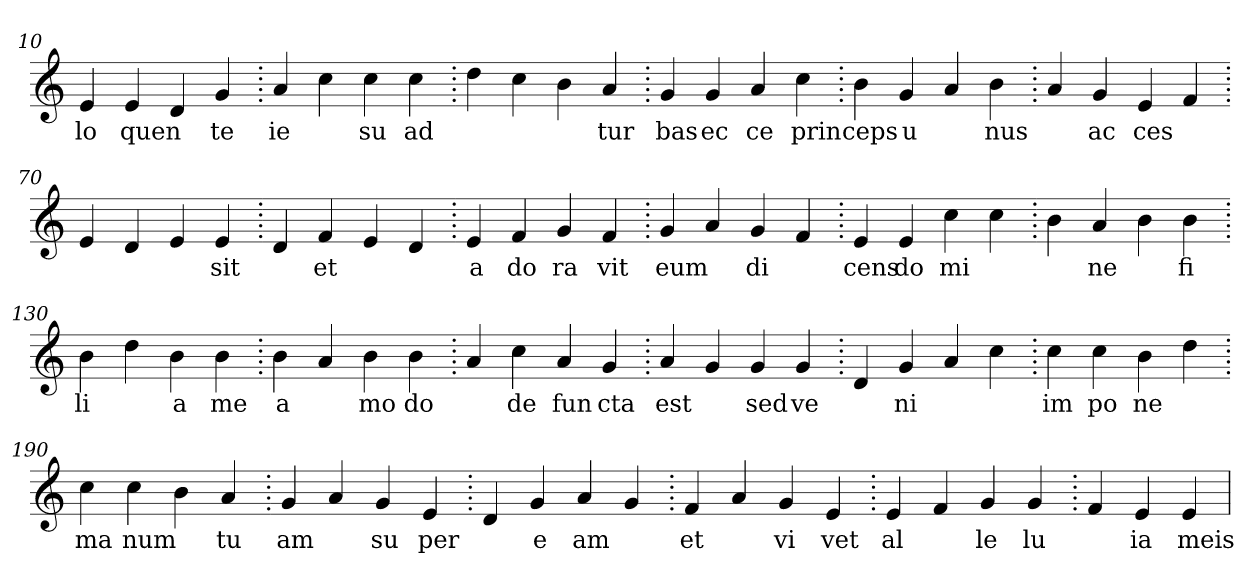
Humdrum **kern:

**kern	**text
*part1	*part1
*staff1	*staff1
*clefG2	*
=10.	=10.
4e	lo
4e	quen
4d	.
4g	te
=20.	=20.
4a	ie
4cc	.
4cc	su
4cc	ad
=30.	=30.
4dd	.
4cc	.
4b	.
4a	tur
=40.	=40.
4g	bas
4g	ec
4a	ce
4cc	prin
=50.	=50.
4b	ceps
4g	u
4a	.
4b	nus
=60.	=60.
4a	.
4g	ac
4e	ces
4f	.
=70.	=70.
4e	.
4d	.
4e	.
4e	sit
=80.	=80.
4d	.
4f	et
4e	.
4d	.
=90.	=90.
4e	a
4f	do
4g	ra
4f	vit
=100.	=100.
4g	eum
4a	.
4g	di
4f	.
=110.	=110.
4e	cens
4e	do
4cc	mi
4cc	.
=120.	=120.
4b	.
4a	ne
4b	.
4b	fi
=130.	=130.
4b	li
4dd	.
4b	a
4b	me
=140.	=140.
4b	a
4a	.
4b	mo
4b	do
=150.	=150.
4a	.
4cc	de
4a	fun
4g	cta
=160.	=160.
4a	est
4g	.
4g	sed
4g	ve
=170.	=170.
4d	.
4g	ni
4a	.
4cc	.
=180.	=180.
4cc	im
4cc	po
4b	ne
4dd	.
=190.	=190.
4cc	ma
4cc	num
4b	.
4a	tu
=200.	=200.
4g	am
4a	.
4g	su
4e	per
=210.	=210.
4d	.
4g	e
4a	am
4g	.
=220.	=220.
4f	et
4a	.
4g	vi
4e	vet
=230.	=230.
4e	al
4f	.
4g	le
4g	lu
=240.	=240.
4f	.
4e	ia
4e	meis
=	=
*-	*-
